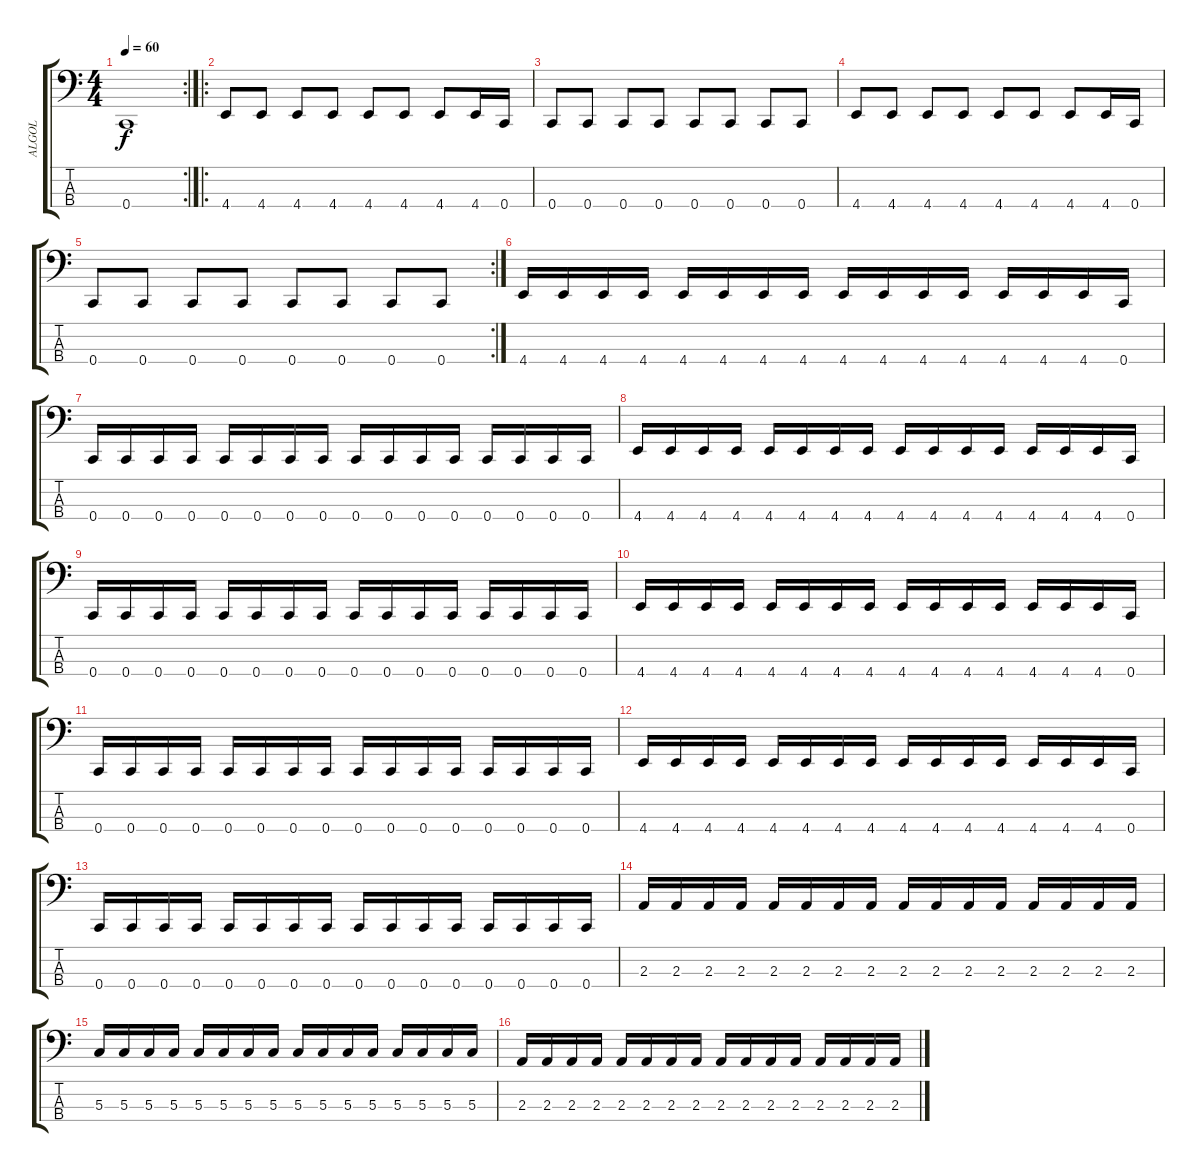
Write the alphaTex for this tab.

\track ("ALGOL" "ALGOL") {instrument electricbasspick}
\staff {score tabs}
\tuning (F2 C2 G1 C1) {hide}
\rc 2
\ts (4 4)
\tempo 60
\clef f4
\ks c
0.4.1{dy f} |
\ro
4.4.8 4.4.8 4.4.8 4.4.8 4.4.8 4.4.8 4.4.8 4.4.16 0.4.16 |
0.4.8 0.4.8 0.4.8 0.4.8 0.4.8 0.4.8 0.4.8 0.4.8 |
4.4.8 4.4.8 4.4.8 4.4.8 4.4.8 4.4.8 4.4.8 4.4.16 0.4.16 |
\rc 2
0.4.8 0.4.8 0.4.8 0.4.8 0.4.8 0.4.8 0.4.8 0.4.8 |
4.4.16 4.4.16 4.4.16 4.4.16 4.4.16 4.4.16 4.4.16 4.4.16 4.4.16 4.4.16 4.4.16 4.4.16 4.4.16 4.4.16 4.4.16 0.4.16 |
0.4.16 0.4.16 0.4.16 0.4.16 0.4.16 0.4.16 0.4.16 0.4.16 0.4.16 0.4.16 0.4.16 0.4.16 0.4.16 0.4.16 0.4.16 0.4.16 |
4.4.16 4.4.16 4.4.16 4.4.16 4.4.16 4.4.16 4.4.16 4.4.16 4.4.16 4.4.16 4.4.16 4.4.16 4.4.16 4.4.16 4.4.16 0.4.16 |
0.4.16 0.4.16 0.4.16 0.4.16 0.4.16 0.4.16 0.4.16 0.4.16 0.4.16 0.4.16 0.4.16 0.4.16 0.4.16 0.4.16 0.4.16 0.4.16 |
4.4.16 4.4.16 4.4.16 4.4.16 4.4.16 4.4.16 4.4.16 4.4.16 4.4.16 4.4.16 4.4.16 4.4.16 4.4.16 4.4.16 4.4.16 0.4.16 |
0.4.16 0.4.16 0.4.16 0.4.16 0.4.16 0.4.16 0.4.16 0.4.16 0.4.16 0.4.16 0.4.16 0.4.16 0.4.16 0.4.16 0.4.16 0.4.16 |
4.4.16 4.4.16 4.4.16 4.4.16 4.4.16 4.4.16 4.4.16 4.4.16 4.4.16 4.4.16 4.4.16 4.4.16 4.4.16 4.4.16 4.4.16 0.4.16 |
0.4.16 0.4.16 0.4.16 0.4.16 0.4.16 0.4.16 0.4.16 0.4.16 0.4.16 0.4.16 0.4.16 0.4.16 0.4.16 0.4.16 0.4.16 0.4.16 |
2.3.16 2.3.16 2.3.16 2.3.16 2.3.16 2.3.16 2.3.16 2.3.16 2.3.16 2.3.16 2.3.16 2.3.16 2.3.16 2.3.16 2.3.16 2.3.16 |
5.3.16 5.3.16 5.3.16 5.3.16 5.3.16 5.3.16 5.3.16 5.3.16 5.3.16 5.3.16 5.3.16 5.3.16 5.3.16 5.3.16 5.3.16 5.3.16 |
2.3.16 2.3.16 2.3.16 2.3.16 2.3.16 2.3.16 2.3.16 2.3.16 2.3.16 2.3.16 2.3.16 2.3.16 2.3.16 2.3.16 2.3.16 2.3.16
